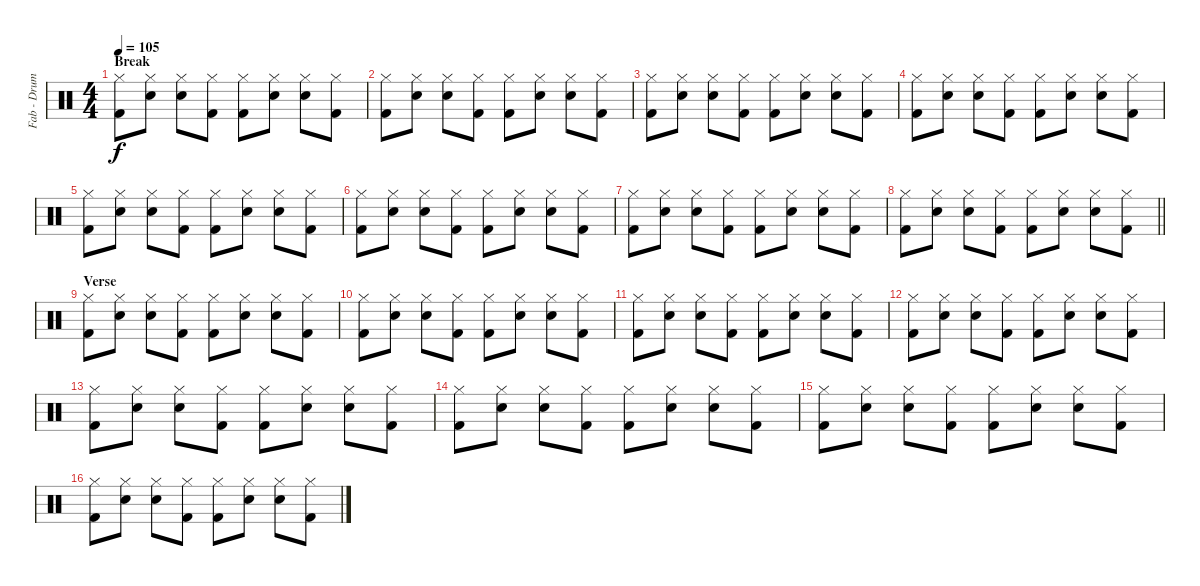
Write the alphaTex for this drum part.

\track ("Fab - Drums MIDI" "Fab - Drum") {instrument percussion}
\staff {score}
\articulation defaults
\ts (4 4)
\section ("" "Break")
\tempo 105
\clef neutral
\ks c
("Hi-Hat (closed)" "Kick (hit) 2").8{dy f} ("Hi-Hat (closed)" "Snare (hit) 2").8 ("Hi-Hat (closed)" "Snare (hit) 2").8 ("Hi-Hat (closed)" "Kick (hit) 2").8 ("Hi-Hat (closed)" "Kick (hit) 2").8 ("Hi-Hat (closed)" "Snare (hit) 2").8 ("Hi-Hat (closed)" "Snare (hit) 2").8 ("Hi-Hat (closed)" "Kick (hit) 2").8 |
("Hi-Hat (closed)" "Kick (hit) 2").8 ("Hi-Hat (closed)" "Snare (hit) 2").8 ("Hi-Hat (closed)" "Snare (hit) 2").8 ("Hi-Hat (closed)" "Kick (hit) 2").8 ("Hi-Hat (closed)" "Kick (hit) 2").8 ("Hi-Hat (closed)" "Snare (hit) 2").8 ("Hi-Hat (closed)" "Snare (hit) 2").8 ("Hi-Hat (closed)" "Kick (hit) 2").8 |
("Hi-Hat (closed)" "Kick (hit) 2").8 ("Hi-Hat (closed)" "Snare (hit) 2").8 ("Hi-Hat (closed)" "Snare (hit) 2").8 ("Hi-Hat (closed)" "Kick (hit) 2").8 ("Hi-Hat (closed)" "Kick (hit) 2").8 ("Hi-Hat (closed)" "Snare (hit) 2").8 ("Hi-Hat (closed)" "Snare (hit) 2").8 ("Hi-Hat (closed)" "Kick (hit) 2").8 |
("Hi-Hat (closed)" "Kick (hit) 2").8 ("Hi-Hat (closed)" "Snare (hit) 2").8 ("Hi-Hat (closed)" "Snare (hit) 2").8 ("Hi-Hat (closed)" "Kick (hit) 2").8 ("Hi-Hat (closed)" "Kick (hit) 2").8 ("Hi-Hat (closed)" "Snare (hit) 2").8 ("Hi-Hat (closed)" "Snare (hit) 2").8 ("Hi-Hat (closed)" "Kick (hit) 2").8 |
("Hi-Hat (closed)" "Kick (hit) 2").8 ("Hi-Hat (closed)" "Snare (hit) 2").8 ("Hi-Hat (closed)" "Snare (hit) 2").8 ("Hi-Hat (closed)" "Kick (hit) 2").8 ("Hi-Hat (closed)" "Kick (hit) 2").8 ("Hi-Hat (closed)" "Snare (hit) 2").8 ("Hi-Hat (closed)" "Snare (hit) 2").8 ("Hi-Hat (closed)" "Kick (hit) 2").8 |
("Hi-Hat (closed)" "Kick (hit) 2").8 ("Hi-Hat (closed)" "Snare (hit) 2").8 ("Hi-Hat (closed)" "Snare (hit) 2").8 ("Hi-Hat (closed)" "Kick (hit) 2").8 ("Hi-Hat (closed)" "Kick (hit) 2").8 ("Hi-Hat (closed)" "Snare (hit) 2").8 ("Hi-Hat (closed)" "Snare (hit) 2").8 ("Hi-Hat (closed)" "Kick (hit) 2").8 |
("Hi-Hat (closed)" "Kick (hit) 2").8 ("Hi-Hat (closed)" "Snare (hit) 2").8 ("Hi-Hat (closed)" "Snare (hit) 2").8 ("Hi-Hat (closed)" "Kick (hit) 2").8 ("Hi-Hat (closed)" "Kick (hit) 2").8 ("Hi-Hat (closed)" "Snare (hit) 2").8 ("Hi-Hat (closed)" "Snare (hit) 2").8 ("Hi-Hat (closed)" "Kick (hit) 2").8 |
\barLineRight lightlight
("Hi-Hat (closed)" "Kick (hit) 2").8 ("Hi-Hat (closed)" "Snare (hit) 2").8 ("Hi-Hat (closed)" "Snare (hit) 2").8 ("Hi-Hat (closed)" "Kick (hit) 2").8 ("Hi-Hat (closed)" "Kick (hit) 2").8 ("Hi-Hat (closed)" "Snare (hit) 2").8 ("Hi-Hat (closed)" "Snare (hit) 2").8 ("Hi-Hat (closed)" "Kick (hit) 2").8 |
\section ("" "Verse")
("Hi-Hat (closed)" "Kick (hit) 2").8 ("Hi-Hat (closed)" "Snare (hit) 2").8 ("Hi-Hat (closed)" "Snare (hit) 2").8 ("Hi-Hat (closed)" "Kick (hit) 2").8 ("Hi-Hat (closed)" "Kick (hit) 2").8 ("Hi-Hat (closed)" "Snare (hit) 2").8 ("Hi-Hat (closed)" "Snare (hit) 2").8 ("Hi-Hat (closed)" "Kick (hit) 2").8 |
("Hi-Hat (closed)" "Kick (hit) 2").8 ("Hi-Hat (closed)" "Snare (hit) 2").8 ("Hi-Hat (closed)" "Snare (hit) 2").8 ("Hi-Hat (closed)" "Kick (hit) 2").8 ("Hi-Hat (closed)" "Kick (hit) 2").8 ("Hi-Hat (closed)" "Snare (hit) 2").8 ("Hi-Hat (closed)" "Snare (hit) 2").8 ("Hi-Hat (closed)" "Kick (hit) 2").8 |
("Hi-Hat (closed)" "Kick (hit) 2").8 ("Hi-Hat (closed)" "Snare (hit) 2").8 ("Hi-Hat (closed)" "Snare (hit) 2").8 ("Hi-Hat (closed)" "Kick (hit) 2").8 ("Hi-Hat (closed)" "Kick (hit) 2").8 ("Hi-Hat (closed)" "Snare (hit) 2").8 ("Hi-Hat (closed)" "Snare (hit) 2").8 ("Hi-Hat (closed)" "Kick (hit) 2").8 |
("Hi-Hat (closed)" "Kick (hit) 2").8 ("Hi-Hat (closed)" "Snare (hit) 2").8 ("Hi-Hat (closed)" "Snare (hit) 2").8 ("Hi-Hat (closed)" "Kick (hit) 2").8 ("Hi-Hat (closed)" "Kick (hit) 2").8 ("Hi-Hat (closed)" "Snare (hit) 2").8 ("Hi-Hat (closed)" "Snare (hit) 2").8 ("Hi-Hat (closed)" "Kick (hit) 2").8 |
("Hi-Hat (closed)" "Kick (hit) 2").8 ("Hi-Hat (closed)" "Snare (hit) 2").8 ("Hi-Hat (closed)" "Snare (hit) 2").8 ("Hi-Hat (closed)" "Kick (hit) 2").8 ("Hi-Hat (closed)" "Kick (hit) 2").8 ("Hi-Hat (closed)" "Snare (hit) 2").8 ("Hi-Hat (closed)" "Snare (hit) 2").8 ("Hi-Hat (closed)" "Kick (hit) 2").8 |
("Hi-Hat (closed)" "Kick (hit) 2").8 ("Hi-Hat (closed)" "Snare (hit) 2").8 ("Hi-Hat (closed)" "Snare (hit) 2").8 ("Hi-Hat (closed)" "Kick (hit) 2").8 ("Hi-Hat (closed)" "Kick (hit) 2").8 ("Hi-Hat (closed)" "Snare (hit) 2").8 ("Hi-Hat (closed)" "Snare (hit) 2").8 ("Hi-Hat (closed)" "Kick (hit) 2").8 |
("Hi-Hat (closed)" "Kick (hit) 2").8 ("Hi-Hat (closed)" "Snare (hit) 2").8 ("Hi-Hat (closed)" "Snare (hit) 2").8 ("Hi-Hat (closed)" "Kick (hit) 2").8 ("Hi-Hat (closed)" "Kick (hit) 2").8 ("Hi-Hat (closed)" "Snare (hit) 2").8 ("Hi-Hat (closed)" "Snare (hit) 2").8 ("Hi-Hat (closed)" "Kick (hit) 2").8 |
("Hi-Hat (closed)" "Kick (hit) 2").8 ("Hi-Hat (closed)" "Snare (hit) 2").8 ("Hi-Hat (closed)" "Snare (hit) 2").8 ("Hi-Hat (closed)" "Kick (hit) 2").8 ("Hi-Hat (closed)" "Kick (hit) 2").8 ("Hi-Hat (closed)" "Snare (hit) 2").8 ("Hi-Hat (closed)" "Snare (hit) 2").8 ("Hi-Hat (closed)" "Kick (hit) 2").8
